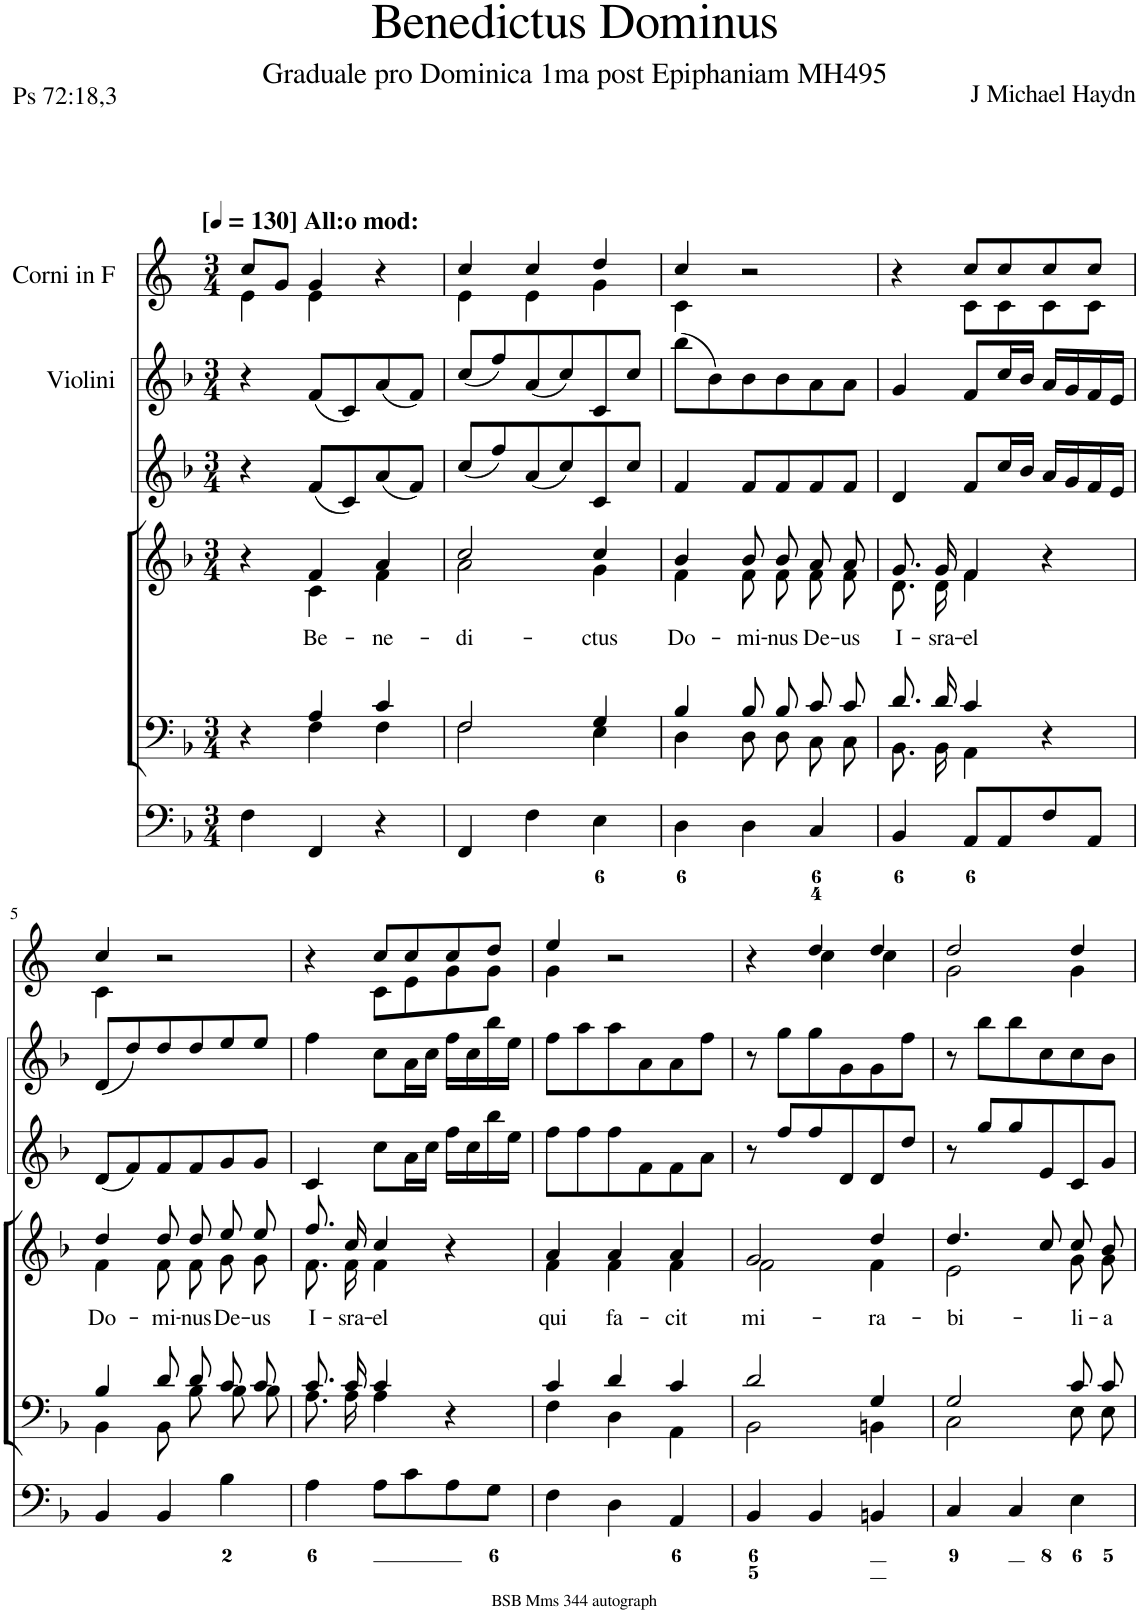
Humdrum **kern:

**kern	**kern	**kern	**text	**kern	**kern	**kern
*part6	*part5	*part4	*part4	*part3	*part2	*part1
*staff6	*staff5	*staff4	*staff4	*staff3	*staff2	*staff1
*I"Organ	*I"Voice	*I"Voice	*	*I"Violin	*I"Violini	*I"Corni in F
*	*	*	*	*I'Vln	*I'Vln	*
*clefF4	*clefF4	*clefG2	*	*clefG2	*clefG2	*clefG2
*	*	*	*	*	*	*Trd4c7
*k[b-]	*k[b-]	*k[b-]	*	*k[b-]	*k[b-]	*k[]
*M3/4	*M3/4	*M3/4	*	*M3/4	*M3/4	*M3/4
*MM130	*MM130	*MM130	*	*MM130	*MM130	*MM130
=1	=1	=1	=1	=1	=1	=1
*	*^	*^	*	*	*	*^
!	!	!	!	!	!	!	!	!LO:TX:a:B:t=[	!
!	!	!	!	!	!	!	!	!LO:TX:a:B:t=] All&colon;o mod&colon;	!
4F\	4r	4ryy	4r	4ryy	.	4r	4r	8cc/L	4e\
.	.	.	.	.	.	.	.	8g/J	.
!	!	!	!	!	!LO:LY:b	!	!	!	!
4FF/	4A/	4F\	4f/	4c\	Be-	(8f/L	(8f/L	4g/	4e\
.	.	.	.	.	.	8c/)	8c/)	.	.
!	!	!	!	!	!LO:LY:b	!	!	!	!
4r	4c/	4F\	4a/	4f\	-ne-	(8a/	(8a/	4r	4ryy
.	.	.	.	.	.	8f/J)	8f/J)	.	.
=2	=2	=2	=2	=2	=2	=2	=2	=2	=2
!	!	!	!	!	!LO:LY:b	!	!	!	!
4FF/	2F/	2F\	2cc/	2a\	-di-	(8cc/L	(8cc/L	4cc/	4e\
.	.	.	.	.	.	8ff/)	8ff/)	.	.
4F\	.	.	.	.	.	(8a/	(8a/	4cc/	4e\
.	.	.	.	.	.	8cc/)	8cc/)	.	.
!	!	!	!	!	!LO:LY:b	!	!	!	!
4E\	4G/	4E\	4cc/	4g\	-ctus	8c/	8c/	4dd/	4g\
.	.	.	.	.	.	8cc/J	8cc/J	.	.
=3	=3	=3	=3	=3	=3	=3	=3	=3	=3
!	!	!	!	!	!LO:LY:b	!	!	!	!
4D\	4B-/	4D\	4b-/	4f\	Do-	4f/	(8bb-\L	4cc/	4c\
.	.	.	.	.	.	.	8b-\)	.	.
!	!	!	!	!	!LO:LY:b	!	!	!	!
4D\	8B-/L	8D\L	8b-/L	8f\L	-mi-	8f/L	8b-\	2r	2ryy
!	!	!	!	!	!LO:LY:b	!	!	!	!
.	8B-/J	8D\J	8b-/J	8f\J	-nus	8f/	8b-\	.	.
!	!	!	!	!	!LO:LY:b	!	!	!	!
4C/	8c/L	8C\L	8a/L	8f\L	De-	8f/	8a\	.	.
!	!	!	!	!	!LO:LY:b	!	!	!	!
.	8c/J	8C\J	8a/J	8f\J	-us	8f/J	8a\J	.	.
=4	=4	=4	=4	=4	=4	=4	=4	=4	=4
!	!	!	!	!	!LO:LY:b	!	!	!	!
4BB-/	8.d/L	8.BB-\L	8.g/L	8.d\L	I-	4d/	4g/	4r	4ryy
!	!	!	!	!	!LO:LY:b	!	!	!	!
.	16d/Jk	16BB-\Jk	16g/Jk	16d\Jk	-sra-	.	.	.	.
!	!	!	!	!	!LO:LY:b	!	!	!	!
8AA/L	4c/	4AA\	4f/	4f\	-el	8f/L	8f/L	8cc/L	8c\L
8AA/	.	.	.	.	.	16cc/L	16cc/L	8cc/	8c\
.	.	.	.	.	.	16b-/JJ	16b-/JJ	.	.
8F/	4r	4ryy	4r	4ryy	.	16a/LL	16a/LL	8cc/	8c\
.	.	.	.	.	.	16g/	16g/	.	.
8AA/J	.	.	.	.	.	16f/	16f/	8cc/J	8c\J
.	.	.	.	.	.	16e/JJ	16e/JJ	.	.
!!LO:LB:g=z	!!
=5	=5	=5	=5	=5	=5	=5	=5	=5	=5
!	!	!	!	!	!LO:LY:b	!	!	!	!
4BB-/	4B-/	4BB-\	4dd/	4f\	Do-	(8d/L	(8d/L	4cc/	4c\
.	.	.	.	.	.	8f/)	8dd/)	.	.
!	!	!	!	!	!LO:LY:b	!	!	!	!
4BB-/	8d/L	8BB-\L	8dd/L	8f\L	-mi-	8f/	8dd/	2r	2ryy
!	!	!	!	!	!LO:LY:b	!	!	!	!
.	8d/J	8B-\J	8dd/J	8f\J	-nus	8f/	8dd/	.	.
!	!	!	!	!	!LO:LY:b	!	!	!	!
4B-\	8c/L	8B-\L	8ee/L	8g\L	De-	8g/	8ee/	.	.
!	!	!	!	!	!LO:LY:b	!	!	!	!
.	8c/J	8B-\J	8ee/J	8g\J	-us	8g/J	8ee/J	.	.
=6	=6	=6	=6	=6	=6	=6	=6	=6	=6
!	!	!	!	!	!LO:LY:b	!	!	!	!
4A\	8.c/L	8.A\L	8.ff/L	8.f\L	I-	4c/	4ff\	4r	4ryy
!	!	!	!	!	!LO:LY:b	!	!	!	!
.	16c/Jk	16A\Jk	16cc/Jk	16f\Jk	-sra-	.	.	.	.
!	!	!	!	!	!LO:LY:b	!	!	!	!
8A\L	4c/	4A\	4cc/	4f\	-el	8cc\L	8cc\L	8cc/L	8c\L
8c\	.	.	.	.	.	16a\L	16a\L	8cc/	8e\
.	.	.	.	.	.	16cc\JJ	16cc\JJ	.	.
8A\	4r	4ryy	4r	4ryy	.	16ff\LL	16ff\LL	8cc/	8g\
.	.	.	.	.	.	16cc\	16cc\	.	.
8G\J	.	.	.	.	.	16bb-\	16bb-\	8dd/J	8g\J
.	.	.	.	.	.	16ee\JJ	16ee\JJ	.	.
=7	=7	=7	=7	=7	=7	=7	=7	=7	=7
!	!	!	!	!	!LO:LY:b	!	!	!	!
4F\	4c/	4F\	4a/	4f\	qui	8ff\L	8ff\L	4ee/	4g\
.	.	.	.	.	.	8ff\	8aa\	.	.
!	!	!	!	!	!LO:LY:b	!	!	!	!
4D\	4d/	4D\	4a/	4f\	fa-	8ff\	8aa\	2r	2ryy
.	.	.	.	.	.	8f\	8a\	.	.
!	!	!	!	!	!LO:LY:b	!	!	!	!
4AA/	4c/	4AA\	4a/	4f\	-cit	8f\	8a\	.	.
.	.	.	.	.	.	8a\J	8ff\J	.	.
=8	=8	=8	=8	=8	=8	=8	=8	=8	=8
!	!	!	!	!	!LO:LY:b	!	!	!	!
4BB-/	2d/	2BB-\	2g/	2f\	mi-	8r	8r	4r	4ryy
.	.	.	.	.	.	8ff/L	8gg\L	.	.
4BB-/	.	.	.	.	.	8ff/	8gg\	4dd/	4cc\
.	.	.	.	.	.	8d/	8g\	.	.
!	!	!	!	!	!LO:LY:b	!	!	!	!
4BBn/	4G/	4BBn\	4dd/	4f\	-ra-	8d/	8g\	4dd/	4cc\
.	.	.	.	.	.	8dd/J	8ff\J	.	.
=9	=9	=9	=9	=9	=9	=9	=9	=9	=9
!	!	!	!	!	!LO:LY:b	!	!	!	!
4C/	2G/	2C\	4.dd/	2e\	-bi-	8r	8r	2dd/	2g\
.	.	.	.	.	.	8gg/L	8bb-\L	.	.
4C/	.	.	.	.	.	8gg/	8bb-\	.	.
.	.	.	8cc/	.	.	8e/	8cc\	.	.
!	!	!	!	!	!LO:LY:b	!	!	!	!
4E\	8c/L	8E\L	8cc/L	8g\L	-li-	8c/	8cc\	4dd/	4g\
!	!	!	!	!	!LO:LY:b	!	!	!	!
.	8c/J	8E\J	8b-/J	8g\J	-a	8g/J	8b-\J	.	.
*	*v	*v	*	*	*	*	*	*v	*v
*	*	*v	*v	*	*	*	*
=	=	=	=	=	=	=
*-	*-	*-	*-	*-	*-	*-
